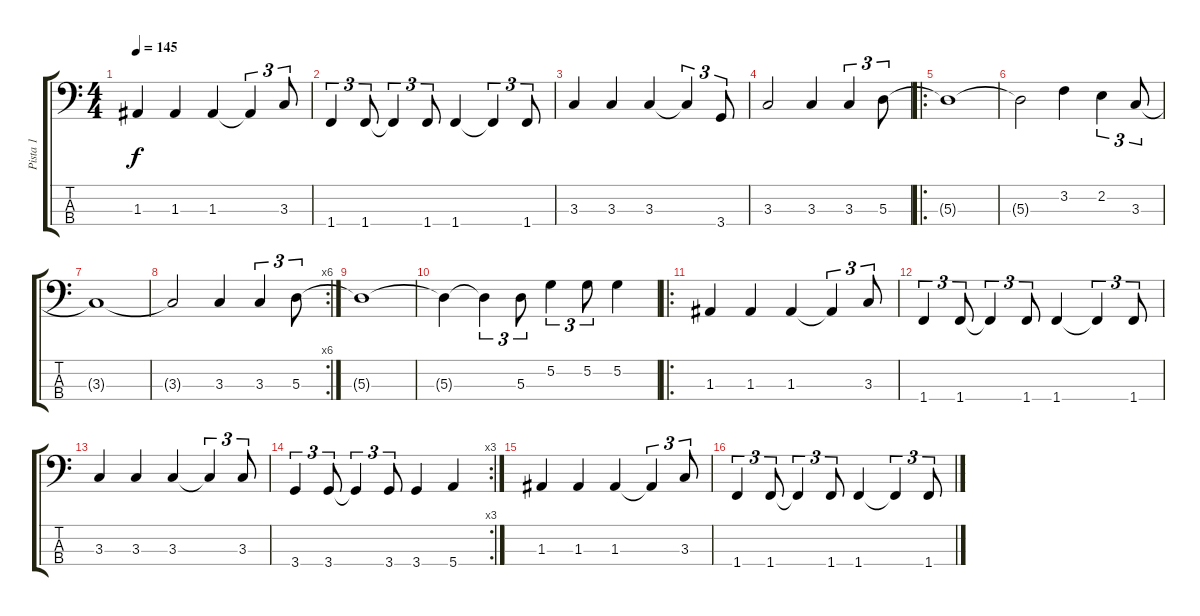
\track ("Pista 1" "Pista 1") {instrument electricbassfinger}
\staff {score tabs}
\tuning (G2 D2 A1 E1) {hide}
\ts (4 4)
\tempo 145
\clef f4
\ks c
1.3.4{dy f} 1.3.4 1.3.4 1.3{t}.4{tu (3 2)} 3.3.8{tu (3 2)} |
1.4.4{tu (3 2)} 1.4.8{tu (3 2)} 1.4{t}.4{tu (3 2)} 1.4.8{tu (3 2)} 1.4.4 1.4{t}.4{tu (3 2)} 1.4.8{tu (3 2)} |
3.3.4 3.3.4 3.3.4 3.3{t}.4{tu (3 2)} 3.4.8{tu (3 2)} |
3.3.2 3.3.4 3.3.4{tu (3 2)} 5.3.8{tu (3 2)} |
\ro
5.3{t}.1 |
5.3{t}.2 3.2.4 2.2.4{tu (3 2)} 3.3.8{tu (3 2)} |
3.3{t}.1 |
\rc 6
3.3{t}.2 3.3.4 3.3.4{tu (3 2)} 5.3.8{tu (3 2)} |
5.3{t}.1 |
5.3{t}.4 5.3{t}.4{tu (3 2)} 5.3.8{tu (3 2)} 5.2.4{tu (3 2)} 5.2.8{tu (3 2)} 5.2.4 |
\ro
1.3.4 1.3.4 1.3.4 1.3{t}.4{tu (3 2)} 3.3.8{tu (3 2)} |
1.4.4{tu (3 2)} 1.4.8{tu (3 2)} 1.4{t}.4{tu (3 2)} 1.4.8{tu (3 2)} 1.4.4 1.4{t}.4{tu (3 2)} 1.4.8{tu (3 2)} |
3.3.4 3.3.4 3.3.4 3.3{t}.4{tu (3 2)} 3.3.8{tu (3 2)} |
\rc 3
3.4.4{tu (3 2)} 3.4.8{tu (3 2)} 3.4{t}.4{tu (3 2)} 3.4.8{tu (3 2)} 3.4.4 5.4.4 |
1.3.4 1.3.4 1.3.4 1.3{t}.4{tu (3 2)} 3.3.8{tu (3 2)} |
1.4.4{tu (3 2)} 1.4.8{tu (3 2)} 1.4{t}.4{tu (3 2)} 1.4.8{tu (3 2)} 1.4.4 1.4{t}.4{tu (3 2)} 1.4.8{tu (3 2)}
